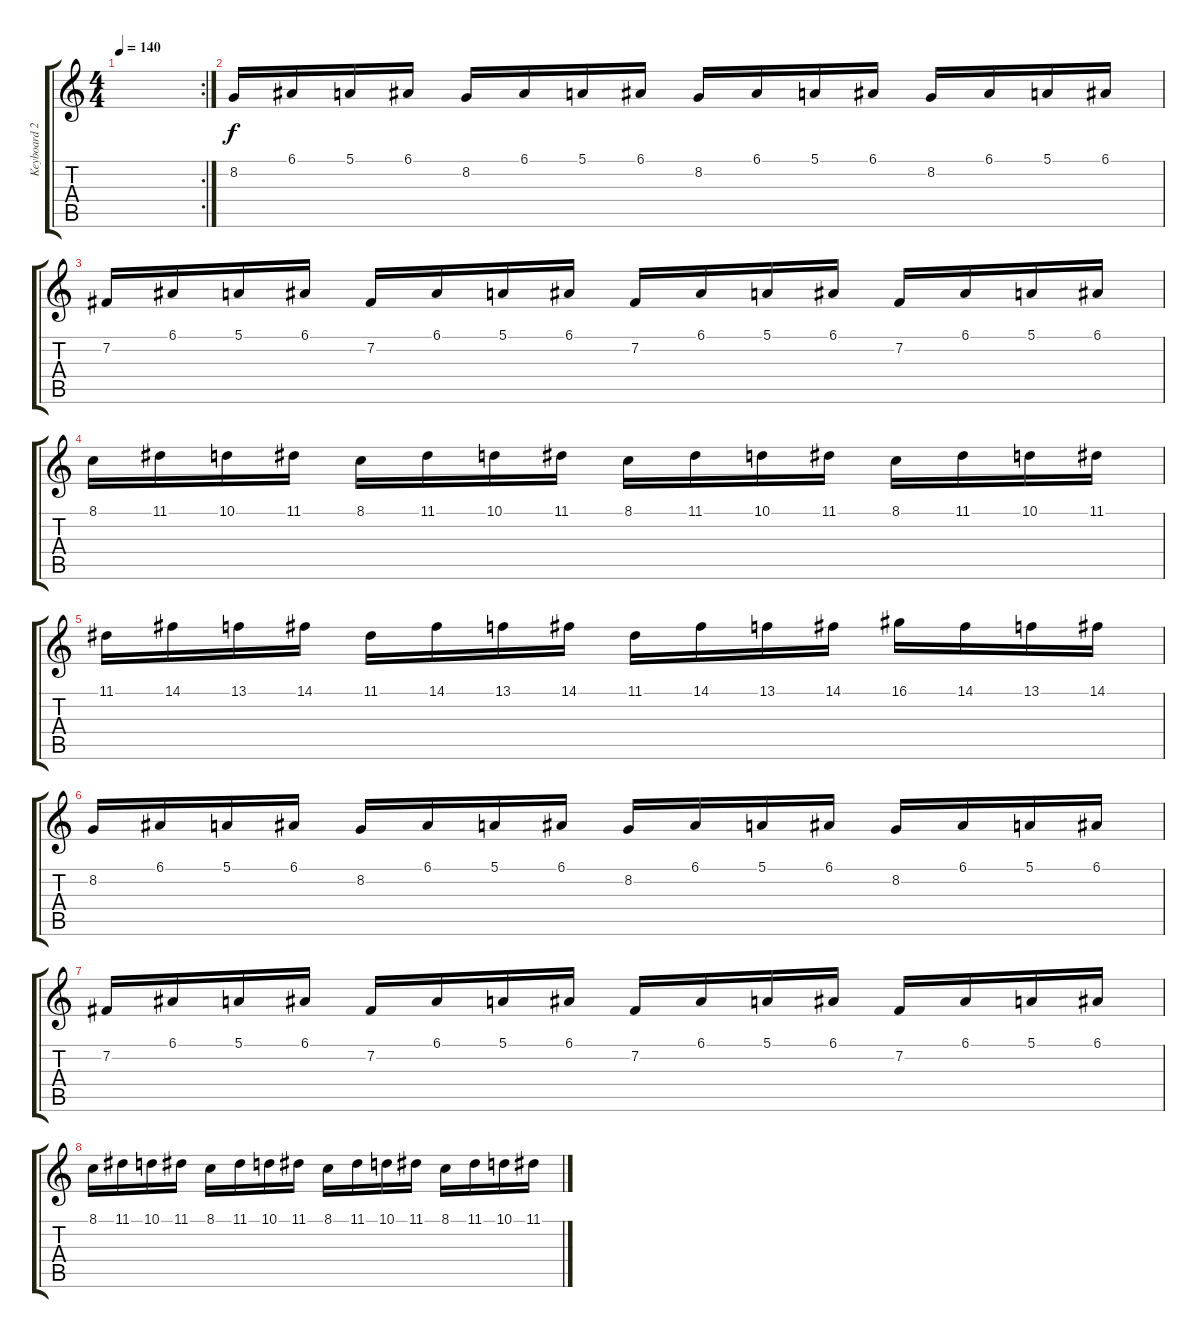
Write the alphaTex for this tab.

\track ("Keyboard 2" "Keyboard 2") {instrument choiraahs}
\staff {score tabs}
\tuning (E4 B3 G3 D3 A2 E2) {hide}
\rc 2
\ts (4 4)
\tempo 140
\clef g2
\ks c
|
8.2.16{volume 8 instrument churchorgan} 6.1.16 5.1.16 6.1.16 8.2.16 6.1.16 5.1.16 6.1.16 8.2.16 6.1.16 5.1.16 6.1.16 8.2.16 6.1.16 5.1.16 6.1.16 |
7.2.16 6.1.16 5.1.16 6.1.16 7.2.16 6.1.16 5.1.16 6.1.16 7.2.16 6.1.16 5.1.16 6.1.16 7.2.16 6.1.16 5.1.16 6.1.16 |
8.1.16 11.1.16 10.1.16 11.1.16 8.1.16 11.1.16 10.1.16 11.1.16 8.1.16 11.1.16 10.1.16 11.1.16 8.1.16 11.1.16 10.1.16 11.1.16 |
11.1.16 14.1.16 13.1.16 14.1.16 11.1.16 14.1.16 13.1.16 14.1.16 11.1.16 14.1.16 13.1.16 14.1.16 16.1.16 14.1.16 13.1.16 14.1.16 |
8.2.16 6.1.16 5.1.16 6.1.16 8.2.16 6.1.16 5.1.16 6.1.16 8.2.16 6.1.16 5.1.16 6.1.16 8.2.16 6.1.16 5.1.16 6.1.16 |
7.2.16 6.1.16 5.1.16 6.1.16 7.2.16 6.1.16 5.1.16 6.1.16 7.2.16 6.1.16 5.1.16 6.1.16 7.2.16 6.1.16 5.1.16 6.1.16 |
8.1.16 11.1.16 10.1.16 11.1.16 8.1.16 11.1.16 10.1.16 11.1.16 8.1.16 11.1.16 10.1.16 11.1.16 8.1.16 11.1.16 10.1.16 11.1.16
